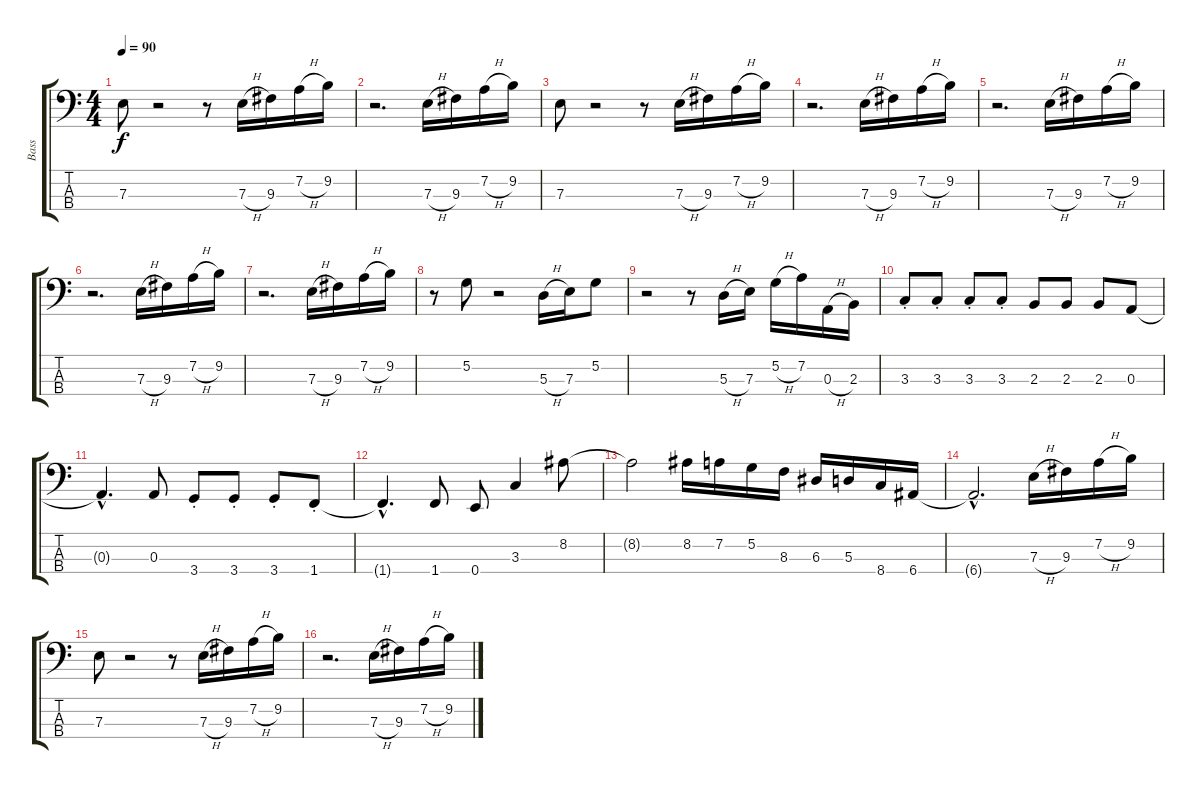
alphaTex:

\track ("Bass" "Bass") {instrument electricbassfinger}
\staff {score tabs}
\tuning (G2 D2 A1 E1) {hide}
\ts (4 4)
\tempo 90
\clef f4
\ks c
7.3.8{dy f} r.2 r.8 7.3{h}.16 9.3.16 7.2{h}.16 9.2.16 |
r.2{d} 7.3{h}.16 9.3.16 7.2{h}.16 9.2.16 |
7.3.8 r.2 r.8 7.3{h}.16 9.3.16 7.2{h}.16 9.2.16 |
r.2{d} 7.3{h}.16 9.3.16 7.2{h}.16 9.2.16 |
r.2{d} 7.3{h}.16 9.3.16 7.2{h}.16 9.2.16 |
r.2{d} 7.3{h}.16 9.3.16 7.2{h}.16 9.2.16 |
r.2{d} 7.3{h}.16 9.3.16 7.2{h}.16 9.2.16 |
r.8 5.2.8 r.2 5.3{h}.16 7.3.16 5.2.8 |
r.2 r.8 5.3{h}.16 7.3.16 5.2{h}.16 7.2.16 0.3{h}.16 2.3.16 |
3.3{st}.8 3.3{st}.8 3.3{st}.8 3.3{st}.8 2.3.8 2.3.8 2.3.8 0.3.8 |
0.3{hac t}.4{d} 0.3.8 3.4{st}.8 3.4{st}.8 3.4{st}.8 1.4{st}.8 |
1.4{hac t}.4{d} 1.4.8 0.4.8 3.3.4 8.2.8 |
8.2{t}.2 8.2.16 7.2.16 5.2.16 8.3.16 6.3.16 5.3.16 8.4.16 6.4.16 |
6.4{hac t}.2{d} 7.3{h}.16 9.3.16 7.2{h}.16 9.2.16 |
7.3.8 r.2 r.8 7.3{h}.16 9.3.16 7.2{h}.16 9.2.16 |
r.2{d} 7.3{h}.16 9.3.16 7.2{h}.16 9.2.16
